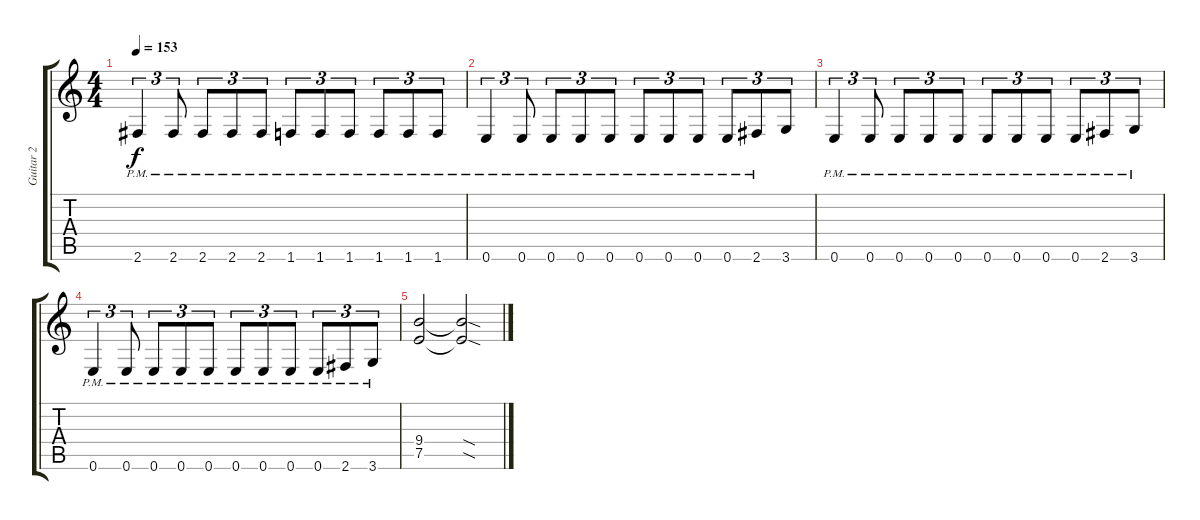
\track ("Guitar 2" "Guitar 2") {instrument distortionguitar}
\staff {score tabs}
\tuning (E4 B3 G3 D3 A2 E2) {hide}
\ts (4 4)
\tempo 153
\clef g2
\ks c
2.6{pm}.4{tu (3 2) dy f} 2.6{pm}.8{tu (3 2)} 2.6{pm}.8{tu (3 2)} 2.6{pm}.8{tu (3 2)} 2.6{pm}.8{tu (3 2)} 1.6{pm}.8{tu (3 2)} 1.6{pm}.8{tu (3 2)} 1.6{pm}.8{tu (3 2)} 1.6{pm}.8{tu (3 2)} 1.6{pm}.8{tu (3 2)} 1.6{pm}.8{tu (3 2)} |
0.6{pm}.4{tu (3 2)} 0.6{pm}.8{tu (3 2)} 0.6{pm}.8{tu (3 2)} 0.6{pm}.8{tu (3 2)} 0.6{pm}.8{tu (3 2)} 0.6{pm}.8{tu (3 2)} 0.6{pm}.8{tu (3 2)} 0.6{pm}.8{tu (3 2)} 0.6{pm}.8{tu (3 2)} 2.6{pm}.8{tu (3 2)} 3.6.8{tu (3 2)} |
0.6{pm}.4{tu (3 2)} 0.6{pm}.8{tu (3 2)} 0.6{pm}.8{tu (3 2)} 0.6{pm}.8{tu (3 2)} 0.6{pm}.8{tu (3 2)} 0.6{pm}.8{tu (3 2)} 0.6{pm}.8{tu (3 2)} 0.6{pm}.8{tu (3 2)} 0.6{pm}.8{tu (3 2)} 2.6{pm}.8{tu (3 2)} 3.6{pm}.8{tu (3 2)} |
0.6{pm}.4{tu (3 2)} 0.6{pm}.8{tu (3 2)} 0.6{pm}.8{tu (3 2)} 0.6{pm}.8{tu (3 2)} 0.6{pm}.8{tu (3 2)} 0.6{pm}.8{tu (3 2)} 0.6{pm}.8{tu (3 2)} 0.6{pm}.8{tu (3 2)} 0.6{pm}.8{tu (3 2)} 2.6{pm}.8{tu (3 2)} 3.6{pm}.8{tu (3 2)} |
(9.4 7.5).2 (9.4{sod t} 7.5{sod t}).2
